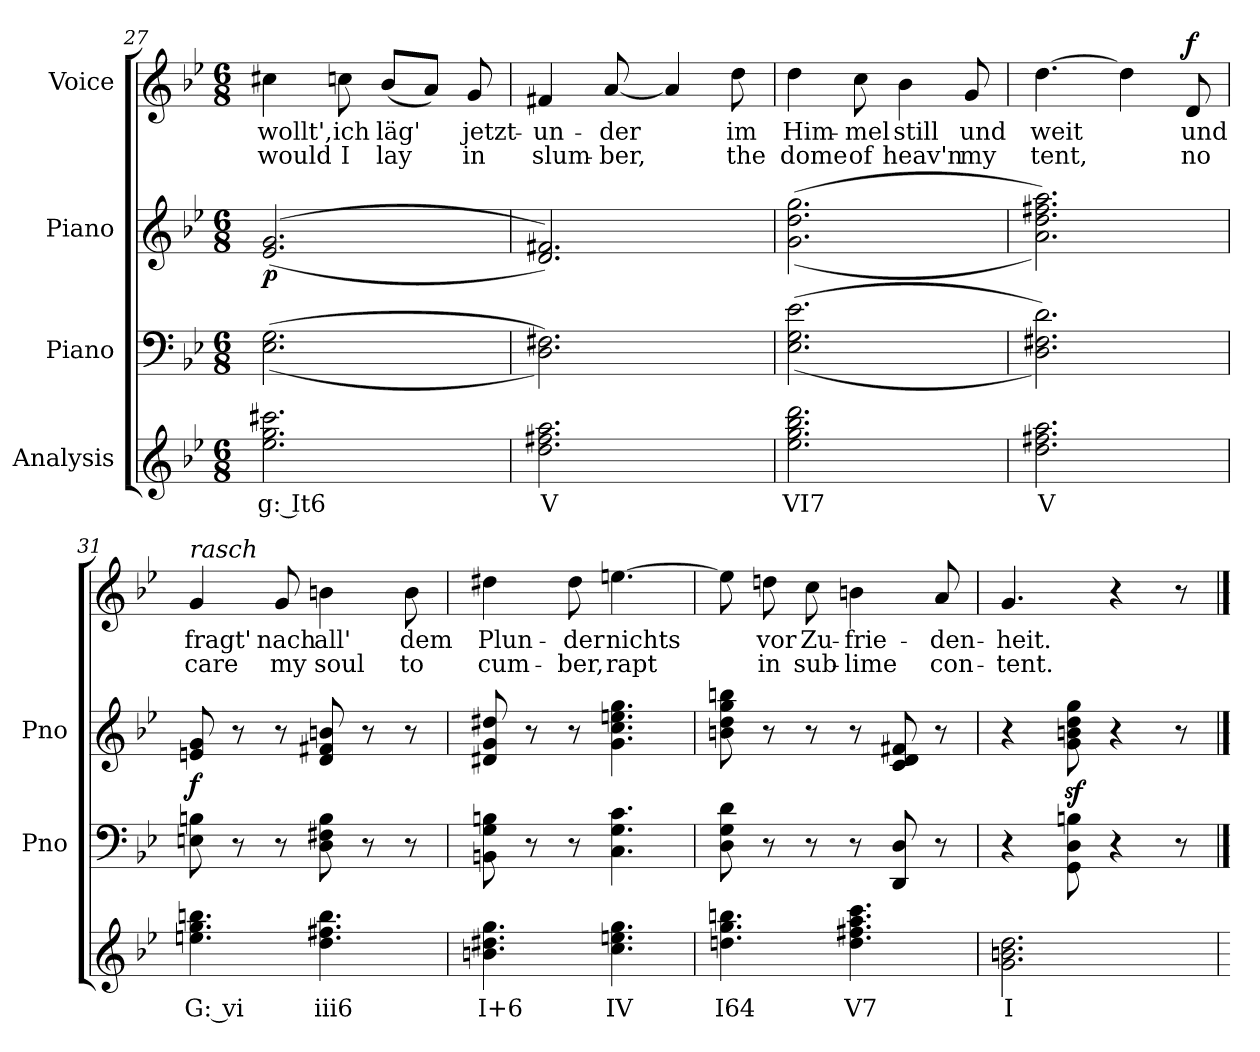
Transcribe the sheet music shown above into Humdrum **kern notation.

**kern	**text	**kern	**kern	**dynam	**kern	**text	**text	**dynam
*part4	*part4	*part3	*part2	*part2	*part1	*part1	*part1	*part1
*staff4	*staff4	*staff3	*staff2	*staff2	*staff1	*staff1	*staff1	*staff1
*I"Analysis	*	*I"Piano	*I"Piano	*	*I"Voice	*	*	*
*	*	*I'Pno	*I'Pno	*	*	*	*	*
*	*	*clefF4	*clefG2	*	*clefG2	*	*	*
*k[b-e-]	*	*k[b-e-]	*k[b-e-]	*	*k[b-e-]	*	*	*
*M6/8	*	*M6/8	*M6/8	*	*M6/8	*	*	*
=27	=27	=27	=27	=27	=27	=27	=27	=27
!	!	!	!	!LO:DY:b	!	!LO:LY:b	!LO:LY:b	!
2.ee- 2.gg 2.ccc#X	g: It6	(<(>2.E-\ 2.G\	(>(<2.e-/ 2.g/	p	4cc#X\	wollt',	would	.
!	!	!	!	!	!	!LO:LY:b	!LO:LY:b	!
.	.	.	.	.	8ccn\	ich	I	.
!	!	!	!	!	!	!LO:LY:b	!LO:LY:b	!
.	.	.	.	.	(<8b-/L	läg'	lay	.
.	.	.	.	.	8a/J)	.	.	.
!	!	!	!	!	!	!LO:LY:b	!LO:LY:b	!
.	.	.	.	.	8g/	jetzt-	in	.
=28	=28	=28	=28	=28	=28	=28	=28	=28
!	!	!	!	!	!	!LO:LY:b	!LO:LY:b	!
2.dd 2.ff#X 2.aa	V	2.D\ 2.F#X\))	2.d/ 2.f#X/))	.	4f#X/	-un-	slum-	.
!	!	!	!	!	!	!LO:LY:b	!LO:LY:b	!
.	.	.	.	.	[8a/	-der	-ber,	.
.	.	.	.	.	4a/]	.	.	.
!	!	!	!	!	!	!LO:LY:b	!LO:LY:b	!
.	.	.	.	.	8dd\	im	the	.
=29	=29	=29	=29	=29	=29	=29	=29	=29
!	!	!	!	!	!	!LO:LY:b	!LO:LY:b	!
2.ee- 2.gg 2.bb- 2.ddd	VI7	(<(>2.E-\ 2.G\ 2.e-\	(<(>2.g\ 2.dd\ 2.gg\	.	4dd\	Him-	dome	.
!	!	!	!	!	!	!LO:LY:b	!LO:LY:b	!
.	.	.	.	.	8cc\	-mel	of	.
!	!	!	!	!	!	!LO:LY:b	!LO:LY:b	!
.	.	.	.	.	4b-\	still	heav'n	.
!	!	!	!	!	!	!LO:LY:b	!LO:LY:b	!
.	.	.	.	.	8g/	und	my	.
!!LO:LB:g=z
=30	=30	=30	=30	=30	=30	=30	=30	=30
!	!	!	!	!	!	!LO:LY:b	!LO:LY:b	!
2.dd 2.ff#X 2.aa	V	2.D\ 2.F#X\ 2.d\))	2.a\ 2.dd\ 2.ff#X\ 2.aa\))	.	[4.dd\	weit	tent,	.
.	.	.	.	.	4dd\]	.	.	.
!	!	!	!	!	!	!LO:LY:b	!LO:LY:b	!LO:DY:a
.	.	.	.	.	8d/	und	no	f
=31	=31	=31	=31	=31	=31	=31	=31	=31
!	!	!	!	!	!LO:TX:a:i:t=rasch	!	!	!
!	!	!	!	!LO:DY:b	!	!LO:LY:b	!LO:LY:b	!
4.een 4.gg 4.bbn	G: vi	8En\ 8Bn\	8en/ 8g/	f	4g/	fragt'	care	.
.	.	8r	8r	.	.	.	.	.
!	!	!	!	!	!	!LO:LY:b	!LO:LY:b	!
.	.	8r	8r	.	8g/	nach	my	.
!	!	!	!	!	!	!LO:LY:b	!LO:LY:b	!
4.dd 4.ff#X 4.bb	iii6	8D\ 8F#X\ 8B\	8d/ 8f#X/ 8bn/	.	4bn\	all'	soul	.
.	.	8r	8r	.	.	.	.	.
!	!	!	!	!	!	!LO:LY:b	!LO:LY:b	!
.	.	8r	8r	.	8b\	dem	to	.
=32	=32	=32	=32	=32	=32	=32	=32	=32
!	!	!	!	!	!	!LO:LY:b	!LO:LY:b	!
4.bn 4.dd#X 4.gg	I+6	8BBn\ 8G\ 8Bn\	8d#X/ 8g/ 8dd#X/	.	4dd#X\	Plun-	cum-	.
.	.	8r	8r	.	.	.	.	.
!	!	!	!	!	!	!LO:LY:b	!LO:LY:b	!
.	.	8r	8r	.	8dd#\	-der	-ber,	.
!	!	!	!	!	!	!LO:LY:b	!LO:LY:b	!
4.cc 4.een 4.gg	IV	4.C\ 4.G\ 4.c\	4.g\ 4.cc\ 4.een\ 4.gg\	.	[4.een\	nichts	rapt	.
=33	=33	=33	=33	=33	=33	=33	=33	=33
4.ddn 4.gg 4.bbn	I64	8D\ 8G\ 8d\	8bn\ 8dd\ 8gg\ 8bbn\	.	8ee\]	.	.	.
!	!	!	!	!	!	!LO:LY:b	!LO:LY:b	!
.	.	8r	8r	.	8ddn\	vor	in	.
!	!	!	!	!	!	!LO:LY:b	!LO:LY:b	!
.	.	8r	8r	.	8cc\	Zu-	sub-	.
!	!	!	!	!	!	!LO:LY:b	!LO:LY:b	!
4.dd 4.ff#X 4.aa 4.ccc	V7	8r	8r	.	4bn\	-frie-	-lime	.
.	.	8DD/ 8D/	8c/ 8d/ 8f#X/	.	.	.	.	.
!	!	!	!	!	!	!LO:LY:b	!LO:LY:b	!
.	.	8r	8r	.	8a/	-den-	con-	.
=34	=34	=34	=34	=34	=34	=34	=34	=34
!	!	!	!	!	!	!LO:LY:b	!LO:LY:b	!
2.g 2.bn 2.dd	I	4r	4r	.	4.g/	-heit.	-tent.	.
.	.	8GG\ 8D\ 8Bn\	8g\z< 8bn\z< 8dd\z< 8gg\z<	.	.	.	.	.
.	.	4r	4r	.	4r	.	.	.
.	.	8r	8r	.	8r	.	.	.
=	==	==	==	==	==	==	==	==
*-	*-	*-	*-	*-	*-	*-	*-	*-
